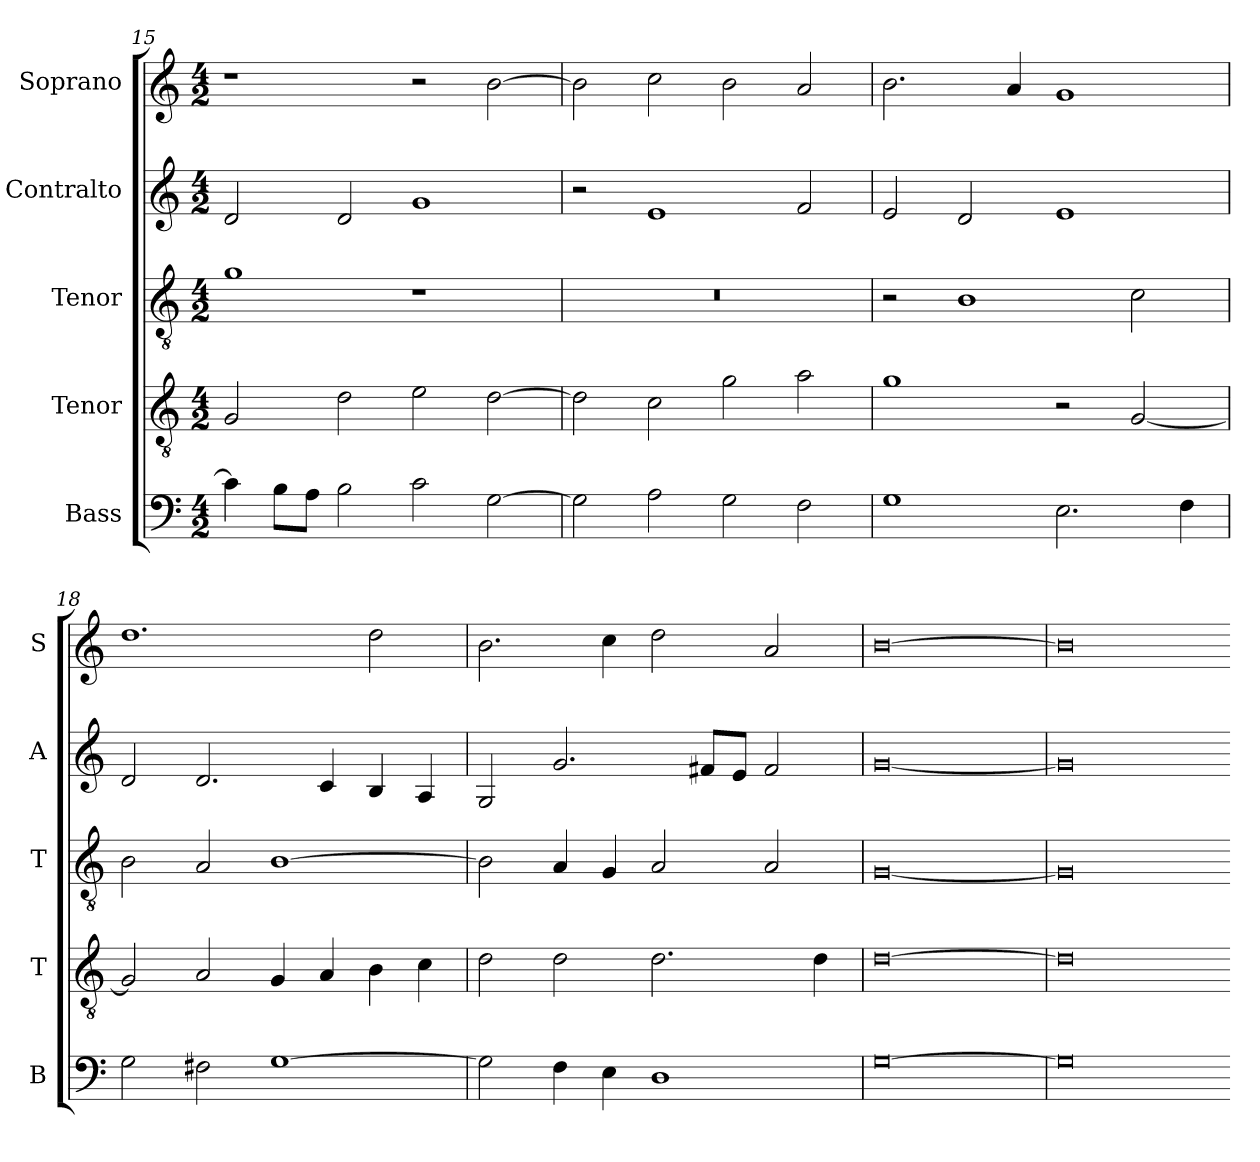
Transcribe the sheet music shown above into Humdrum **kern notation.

**kern	**kern	**kern	**kern	**kern
*part5	*part4	*part3	*part2	*part1
*staff5	*staff4	*staff3	*staff2	*staff1
*I"Bass	*I"Tenor	*I"Tenor	*I"Contralto	*I"Soprano
*I'B	*I'T	*I'T	*I'A	*I'S
*clefF4	*clefGv2	*clefGv2	*clefG2	*clefG2
*k[]	*k[]	*k[]	*k[]	*k[]
*G:mix	*G:mix	*G:mix	*G:mix	*G:mix
*M4/2	*M4/2	*M4/2	*M4/2	*M4/2
=15	=15	=15	=15	=15
4c]	2G	1g	2d	1r
8B\L	.	.	.	.
8A\J	.	.	.	.
2B	2d	.	2d	.
2c	2e	1r	1g	2r
[2G	[2d	.	.	[2b
=16	=16	=16	=16	=16
2G]	2d]	0r	2r	2b]
2A	2c	.	1e	2cc
2G	2g	.	.	2b
2F	2a	.	2f	2a
=17	=17	=17	=17	=17
1G	1g	2r	2e	2.b
.	.	1B	2d	.
.	.	.	.	4a
2.E	2r	.	1e	1g
.	[2G	2c	.	.
4F	.	.	.	.
=18	=18	=18	=18	=18
2G	2G]	2B	2d	1.dd
2F#X	2A	2A	2.d	.
[1G	4G	[1B	.	.
.	4A	.	4c	.
.	4B	.	4B	2dd
.	4c	.	4A	.
=19	=19	=19	=19	=19
2G]	2d	2B]	2G	2.b
4F	2d	4A	2.g	.
4E	.	4G	.	4cc
1D	2.d	2A	.	2dd
.	.	.	8f#X/L	.
.	.	.	8e/J	.
.	.	2A	2f#	2a
.	4d	.	.	.
=20	=20	=20	=20	=20
[0G	[0d	[0G	[0g	[0b
=21	=21	=21	=21	=21
0G]	0d]	0G]	0g]	0b]
=-	=-	=-	=-	=-
*-	*-	*-	*-	*-
